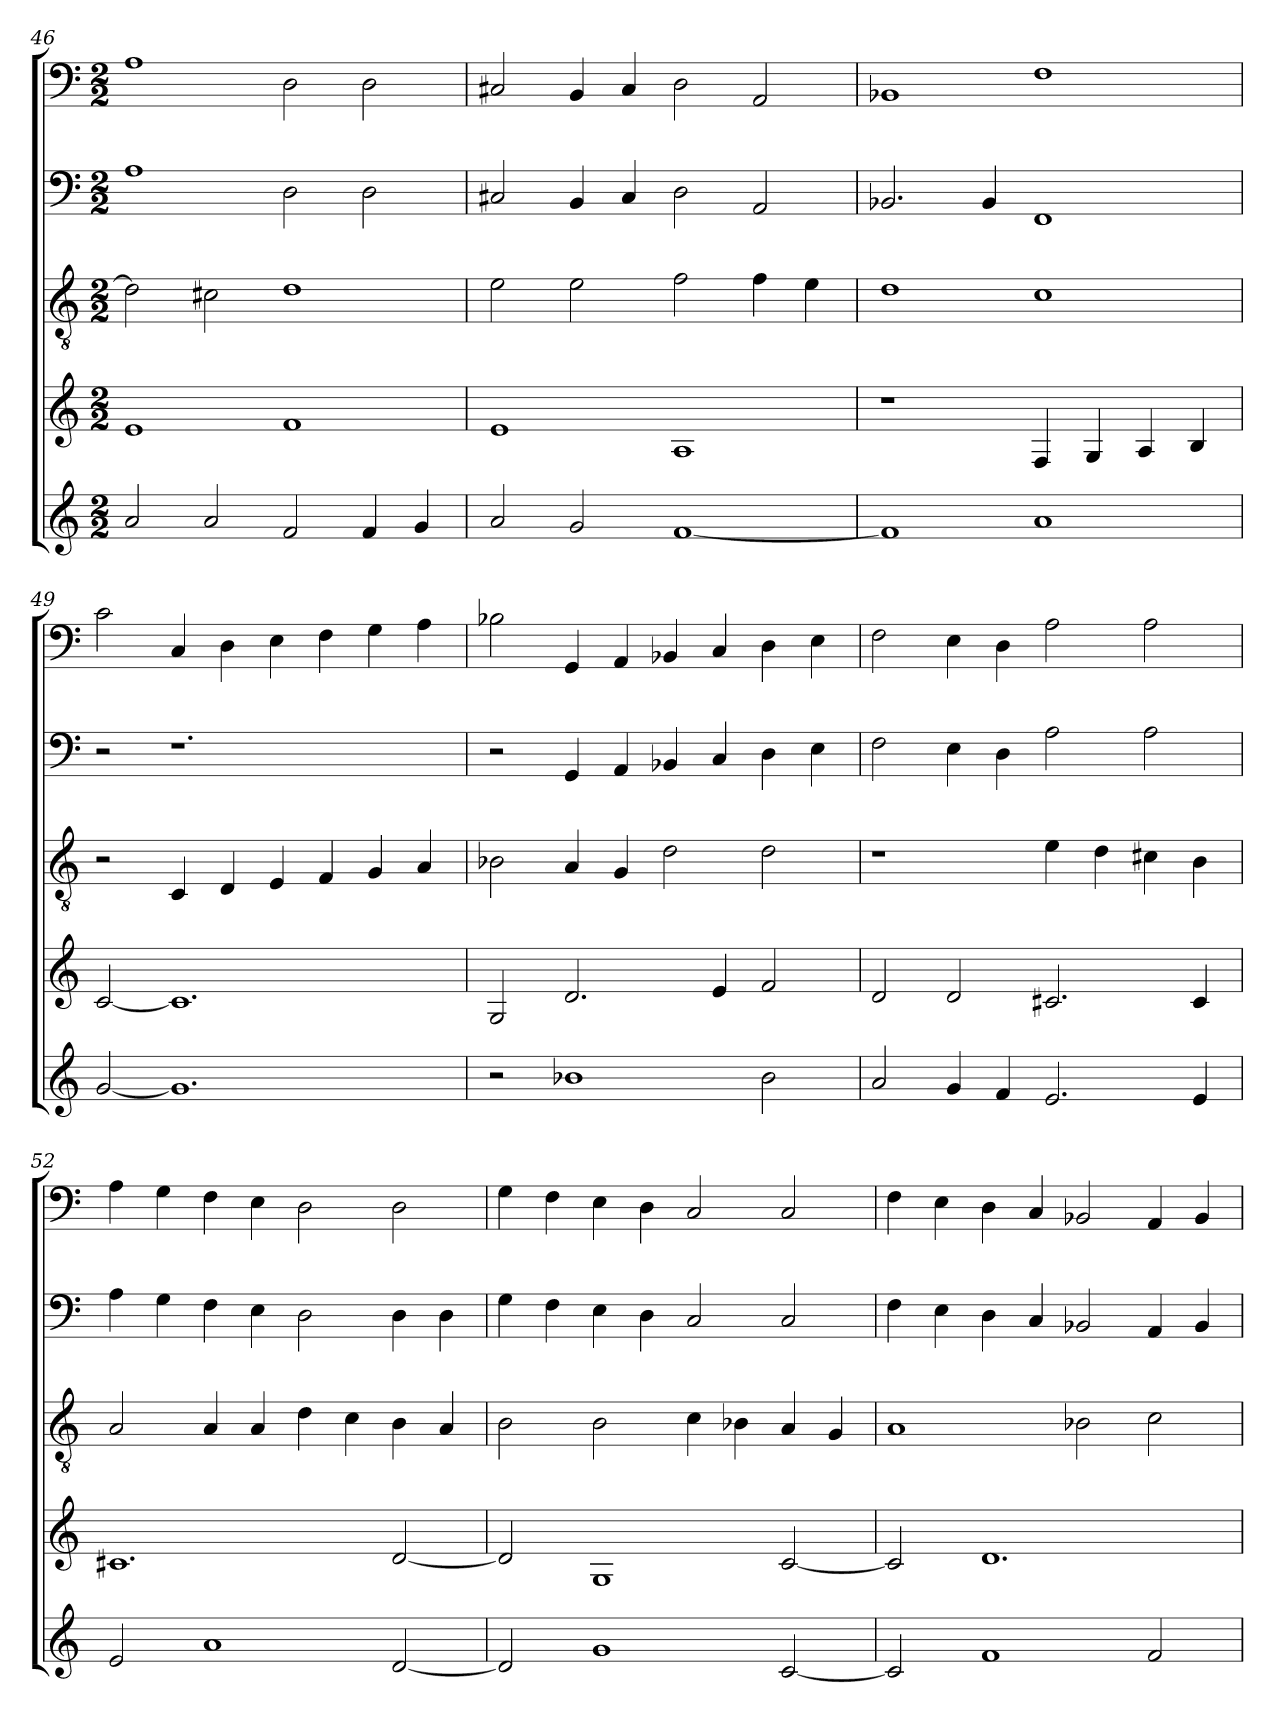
**kern	**kern	**kern	**kern	**kern
*part5	*part4	*part3	*part2	*part1
*staff5	*staff4	*staff3	*staff2	*staff1
*	*	*clefGv2	*clefF4	*clefF4
*k[]	*k[]	*k[]	*k[]	*k[]
*a:	*a:	*a:	*a:	*a:
*M2/2	*M2/2	*M2/2	*M2/2	*M2/2
=46	=46	=46	=46	=46
2a	1e	2d]	1A	1A
2a	.	2c#X	.	.
2f	1f	1d	2D	2D
4f	.	.	2D	2D
4g	.	.	.	.
=47	=47	=47	=47	=47
2a	1e	2e	2C#X	2C#X
2g	.	2e	4BB	4BB
.	.	.	4C#	4C#
[1f	1A	2f	2D	2D
.	.	4f	2AA	2AA
.	.	4e	.	.
=48	=48	=48	=48	=48
1f]	1r	1d	2.BB-X	1BB-X
.	.	.	4BB-	.
1a	4F	1c	1FF	1F
.	4G	.	.	.
.	4A	.	.	.
.	4B	.	.	.
=49	=49	=49	=49	=49
[2g	[2c	2r	2r	2c
1.g]	1.c]	4C	1.r	4C
.	.	4D	.	4D
.	.	4E	.	4E
.	.	4F	.	4F
.	.	4G	.	4G
.	.	4A	.	4A
=50	=50	=50	=50	=50
2r	2G	2B-X	2r	2B-X
1b-X	2.d	4A	4GG	4GG
.	.	4G	4AA	4AA
.	.	2d	4BB-X	4BB-X
.	4e	.	4C	4C
2b-	2f	2d	4D	4D
.	.	.	4E	4E
=51	=51	=51	=51	=51
2a	2d	1r	2F	2F
4g	2d	.	4E	4E
4f	.	.	4D	4D
2.e	2.c#X	4e	2A	2A
.	.	4d	.	.
.	.	4c#X	2A	2A
4e	4c#	4B	.	.
=52	=52	=52	=52	=52
2e	1.c#X	2A	4A	4A
.	.	.	4G	4G
1a	.	4A	4F	4F
.	.	4A	4E	4E
.	.	4d	2D	2D
.	.	4c	.	.
[2d	[2d	4B	4D	2D
.	.	4A	4D	.
=53	=53	=53	=53	=53
2d]	2d]	2B	4G	4G
.	.	.	4F	4F
1g	1G	2B	4E	4E
.	.	.	4D	4D
.	.	4c	2C	2C
.	.	4B-X	.	.
[2c	[2c	4A	2C	2C
.	.	4G	.	.
=54	=54	=54	=54	=54
2c]	2c]	1A	4F	4F
.	.	.	4E	4E
1f	1.d	.	4D	4D
.	.	.	4C	4C
.	.	2B-X	2BB-X	2BB-X
2f	.	2c	4AA	4AA
.	.	.	4BB-	4BB-
=	=	=	=	=
*-	*-	*-	*-	*-
